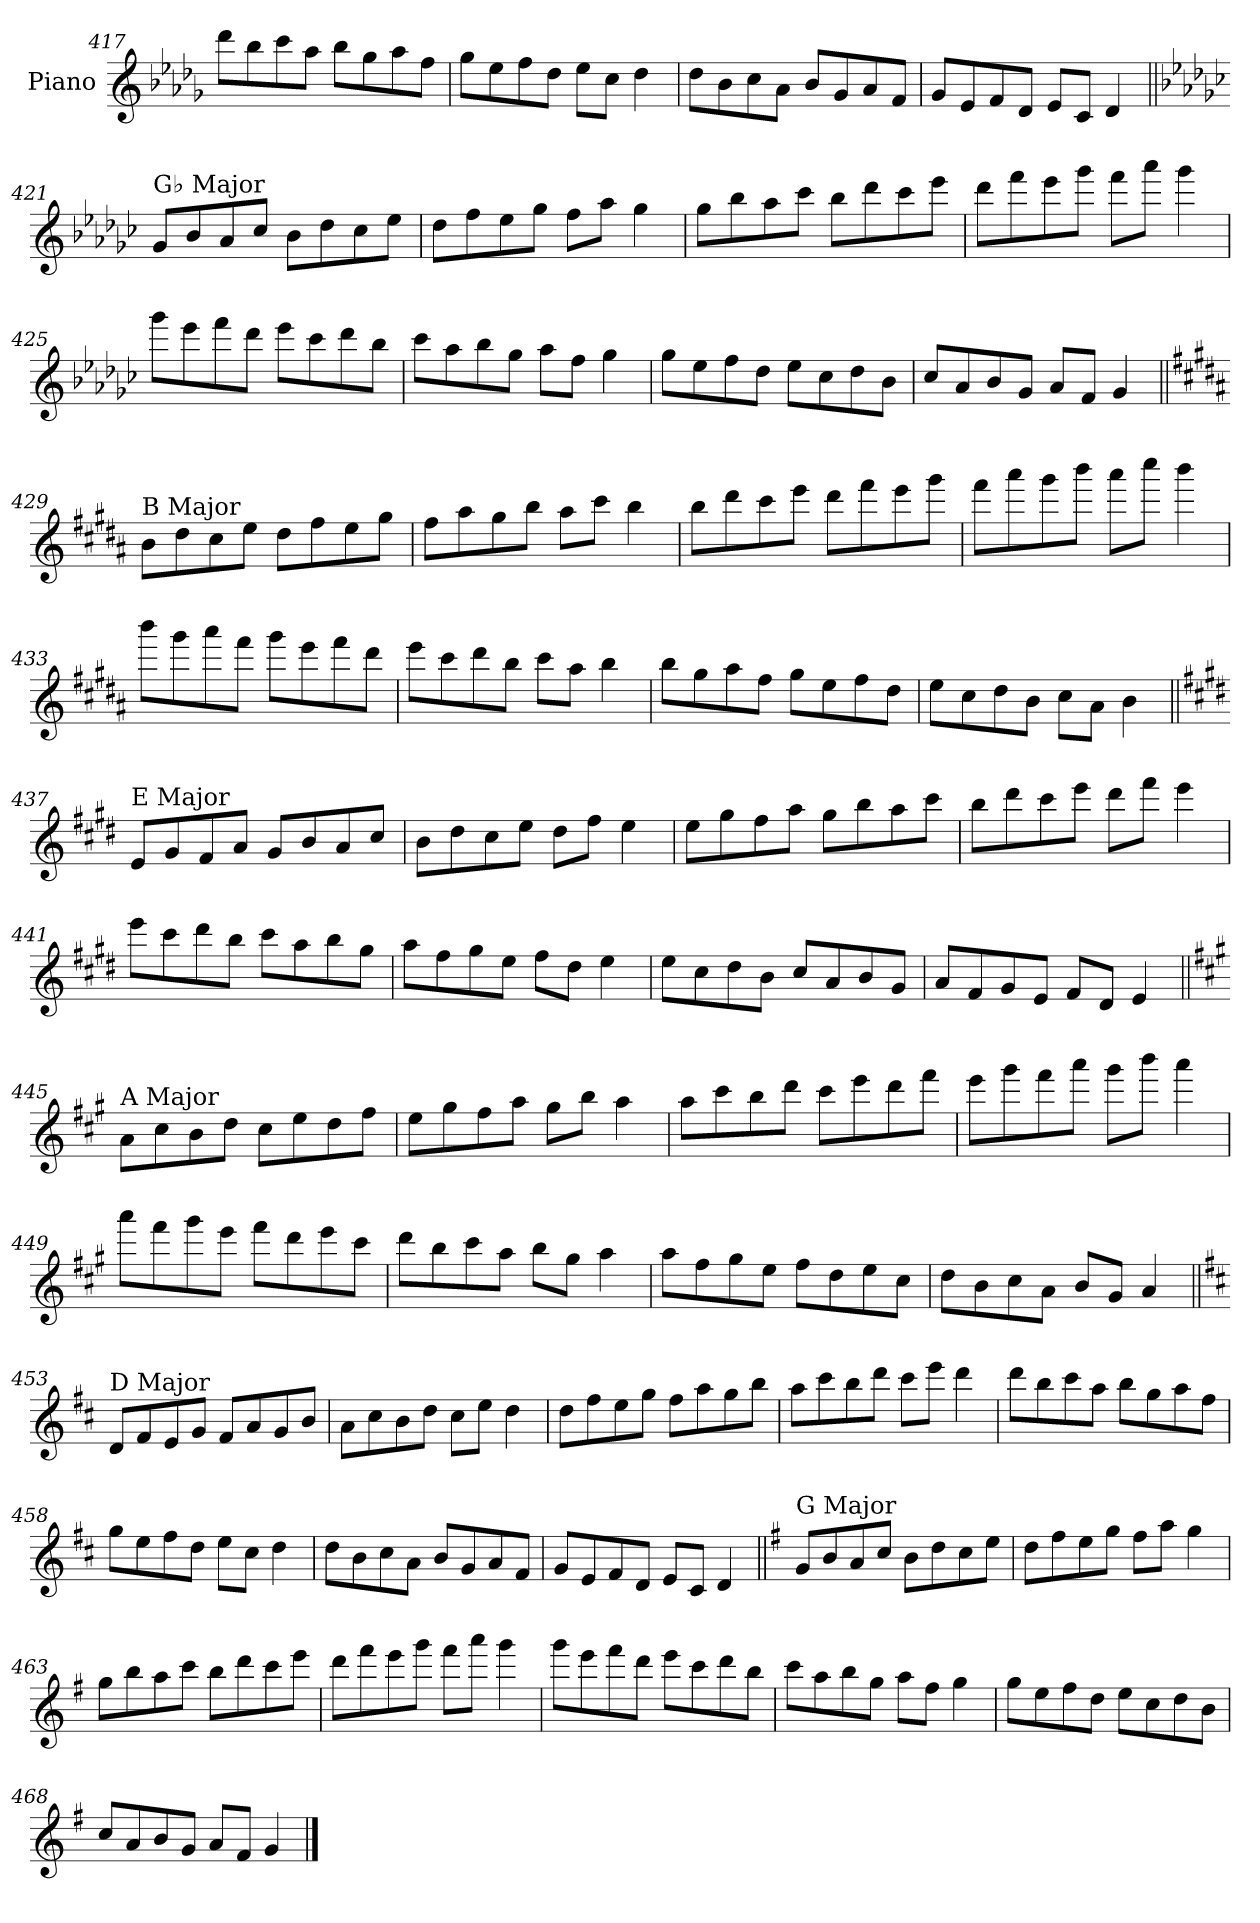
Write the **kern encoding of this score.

**kern
*part1
*staff1
*I"Piano
*I'Pno.
!!LO:LB:g=z
*clefG2
*k[b-e-a-d-g-]
=417
8ddd-\L
8bb-\
8ccc\
8aa-\J
8bb-\L
8gg-\
8aa-\
8ff\J
=418
8gg-\L
8ee-\
8ff\
8dd-\J
8ee-\L
8cc\J
4dd-\
=419
8dd-\L
8b-\
8cc\
8a-\J
8b-/L
8g-/
8a-/
8f/J
=420
8g-/L
8e-/
8f/
8d-/J
8e-/L
8c/J
4d-/
!!LO:LB:g=z
=421||
*k[b-e-a-d-g-c-]
!LO:TX:a:t=G♭ Major
8g-/L
8b-/
8a-/
8cc-/J
8b-\L
8dd-\
8cc-\
8ee-\J
=422
8dd-\L
8ff\
8ee-\
8gg-\J
8ff\L
8aa-\J
4gg-\
=423
8gg-\L
8bb-\
8aa-\
8ccc-\J
8bb-\L
8ddd-\
8ccc-\
8eee-\J
=424
8ddd-\L
8fff\
8eee-\
8ggg-\J
8fff\L
8aaa-\J
4ggg-\
!!LO:LB:g=z
=425
8ggg-\L
8eee-\
8fff\
8ddd-\J
8eee-\L
8ccc-\
8ddd-\
8bb-\J
=426
8ccc-\L
8aa-\
8bb-\
8gg-\J
8aa-\L
8ff\J
4gg-\
=427
8gg-\L
8ee-\
8ff\
8dd-\J
8ee-\L
8cc-\
8dd-\
8b-\J
=428
8cc-/L
8a-/
8b-/
8g-/J
8a-/L
8f/J
4g-/
!!LO:LB:g=z
=429||
*k[f#c#g#d#a#]
!LO:TX:a:t=B Major
8b\L
8dd#\
8cc#\
8ee\J
8dd#\L
8ff#\
8ee\
8gg#\J
=430
8ff#\L
8aa#\
8gg#\
8bb\J
8aa#\L
8ccc#\J
4bb\
=431
8bb\L
8ddd#\
8ccc#\
8eee\J
8ddd#\L
8fff#\
8eee\
8ggg#\J
=432
8fff#\L
8aaa#\
8ggg#\
8bbb\J
8aaa#\L
8cccc#\J
4bbb\
!!LO:LB:g=z
=433
8bbb\L
8ggg#\
8aaa#\
8fff#\J
8ggg#\L
8eee\
8fff#\
8ddd#\J
=434
8eee\L
8ccc#\
8ddd#\
8bb\J
8ccc#\L
8aa#\J
4bb\
=435
8bb\L
8gg#\
8aa#\
8ff#\J
8gg#\L
8ee\
8ff#\
8dd#\J
=436
8ee\L
8cc#\
8dd#\
8b\J
8cc#\L
8a#\J
4b\
!!LO:PB:g=z
=437||
*k[f#c#g#d#]
!LO:TX:a:t=E Major
8e/L
8g#/
8f#/
8a/J
8g#/L
8b/
8a/
8cc#/J
=438
8b\L
8dd#\
8cc#\
8ee\J
8dd#\L
8ff#\J
4ee\
=439
8ee\L
8gg#\
8ff#\
8aa\J
8gg#\L
8bb\
8aa\
8ccc#\J
=440
8bb\L
8ddd#\
8ccc#\
8eee\J
8ddd#\L
8fff#\J
4eee\
!!LO:LB:g=z
=441
8eee\L
8ccc#\
8ddd#\
8bb\J
8ccc#\L
8aa\
8bb\
8gg#\J
=442
8aa\L
8ff#\
8gg#\
8ee\J
8ff#\L
8dd#\J
4ee\
=443
8ee\L
8cc#\
8dd#\
8b\J
8cc#/L
8a/
8b/
8g#/J
=444
8a/L
8f#/
8g#/
8e/J
8f#/L
8d#/J
4e/
!!LO:LB:g=z
=445||
*k[f#c#g#]
!LO:TX:a:t=A Major
8a\L
8cc#\
8b\
8dd\J
8cc#\L
8ee\
8dd\
8ff#\J
=446
8ee\L
8gg#\
8ff#\
8aa\J
8gg#\L
8bb\J
4aa\
=447
8aa\L
8ccc#\
8bb\
8ddd\J
8ccc#\L
8eee\
8ddd\
8fff#\J
=448
8eee\L
8ggg#\
8fff#\
8aaa\J
8ggg#\L
8bbb\J
4aaa\
!!LO:LB:g=z
=449
8aaa\L
8fff#\
8ggg#\
8eee\J
8fff#\L
8ddd\
8eee\
8ccc#\J
=450
8ddd\L
8bb\
8ccc#\
8aa\J
8bb\L
8gg#\J
4aa\
=451
8aa\L
8ff#\
8gg#\
8ee\J
8ff#\L
8dd\
8ee\
8cc#\J
=452
8dd\L
8b\
8cc#\
8a\J
8b/L
8g#/J
4a/
!!LO:LB:g=z
=453||
*k[f#c#]
!LO:TX:a:t=D Major
8d/L
8f#/
8e/
8g/J
8f#/L
8a/
8g/
8b/J
=454
8a\L
8cc#\
8b\
8dd\J
8cc#\L
8ee\J
4dd\
=455
8dd\L
8ff#\
8ee\
8gg\J
8ff#\L
8aa\
8gg\
8bb\J
=456
8aa\L
8ccc#\
8bb\
8ddd\J
8ccc#\L
8eee\J
4ddd\
!!LO:LB:g=z
=457
8ddd\L
8bb\
8ccc#\
8aa\J
8bb\L
8gg\
8aa\
8ff#\J
=458
8gg\L
8ee\
8ff#\
8dd\J
8ee\L
8cc#\J
4dd\
=459
8dd\L
8b\
8cc#\
8a\J
8b/L
8g/
8a/
8f#/J
=460
8g/L
8e/
8f#/
8d/J
8e/L
8c#/J
4d/
!!LO:LB:g=z
=461||
*k[f#]
!LO:TX:a:t=G Major
8g/L
8b/
8a/
8cc/J
8b\L
8dd\
8cc\
8ee\J
=462
8dd\L
8ff#\
8ee\
8gg\J
8ff#\L
8aa\J
4gg\
=463
8gg\L
8bb\
8aa\
8ccc\J
8bb\L
8ddd\
8ccc\
8eee\J
=464
8ddd\L
8fff#\
8eee\
8ggg\J
8fff#\L
8aaa\J
4ggg\
!!LO:LB:g=z
=465
8ggg\L
8eee\
8fff#\
8ddd\J
8eee\L
8ccc\
8ddd\
8bb\J
=466
8ccc\L
8aa\
8bb\
8gg\J
8aa\L
8ff#\J
4gg\
=467
8gg\L
8ee\
8ff#\
8dd\J
8ee\L
8cc\
8dd\
8b\J
=468
8cc/L
8a/
8b/
8g/J
8a/L
8f#/J
4g/
==
*-
